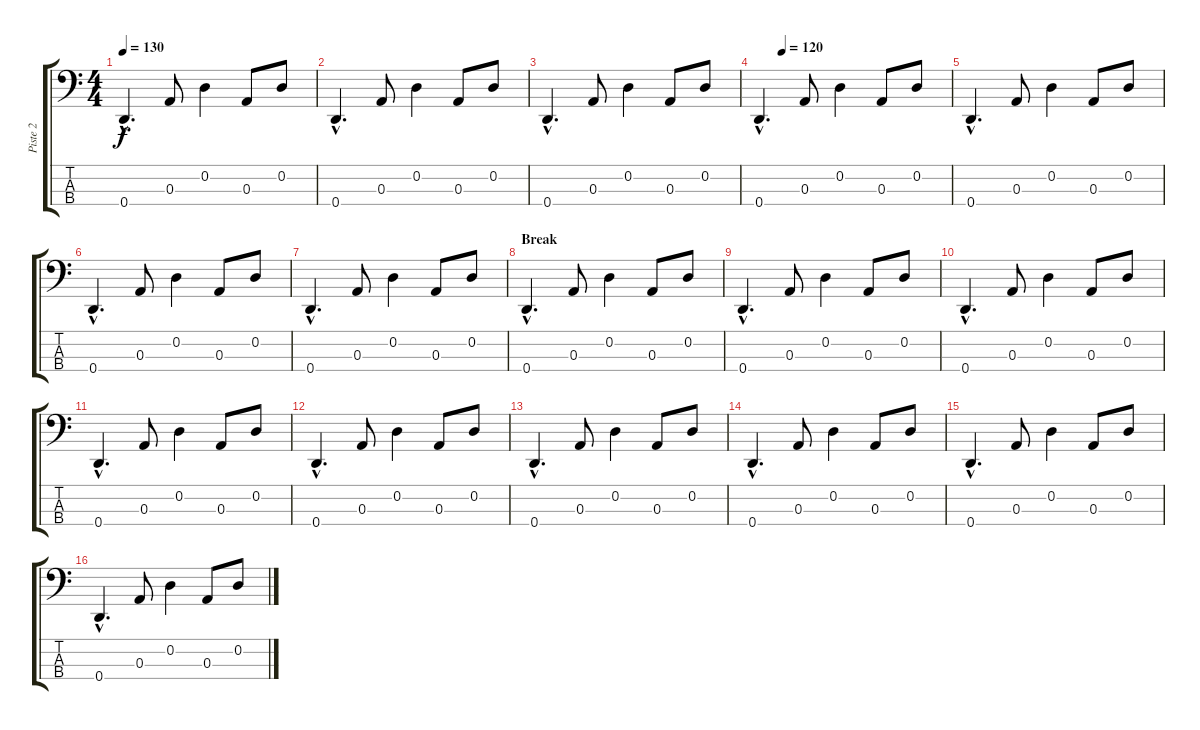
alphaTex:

\track ("Piste 2" "Piste 2") {instrument electricbasspick}
\staff {score tabs}
\tuning (G2 D2 A1 D1) {hide}
\ts (4 4)
\tempo 130
\clef f4
\ks c
0.4{hac}.4{d dy f} 0.3.8 0.2.4 0.3.8 0.2.8 |
0.4{hac}.4{d} 0.3.8 0.2.4 0.3.8 0.2.8 |
0.4{hac}.4{d} 0.3.8 0.2.4 0.3.8 0.2.8 |
\tempo (120 0.125)
0.4{hac}.4{d} 0.3.8 0.2.4 0.3.8 0.2.8 |
0.4{hac}.4{d} 0.3.8 0.2.4 0.3.8 0.2.8 |
0.4{hac}.4{d} 0.3.8 0.2.4 0.3.8 0.2.8 |
0.4{hac}.4{d} 0.3.8 0.2.4 0.3.8 0.2.8 |
\section ("" "Break")
0.4{hac}.4{d} 0.3.8 0.2.4 0.3.8 0.2.8 |
0.4{hac}.4{d} 0.3.8 0.2.4 0.3.8 0.2.8 |
0.4{hac}.4{d} 0.3.8 0.2.4 0.3.8 0.2.8 |
0.4{hac}.4{d} 0.3.8 0.2.4 0.3.8 0.2.8 |
0.4{hac}.4{d} 0.3.8 0.2.4 0.3.8 0.2.8 |
0.4{hac}.4{d} 0.3.8 0.2.4 0.3.8 0.2.8 |
0.4{hac}.4{d} 0.3.8 0.2.4 0.3.8 0.2.8 |
0.4{hac}.4{d} 0.3.8 0.2.4 0.3.8 0.2.8 |
0.4{hac}.4{d} 0.3.8 0.2.4 0.3.8 0.2.8
